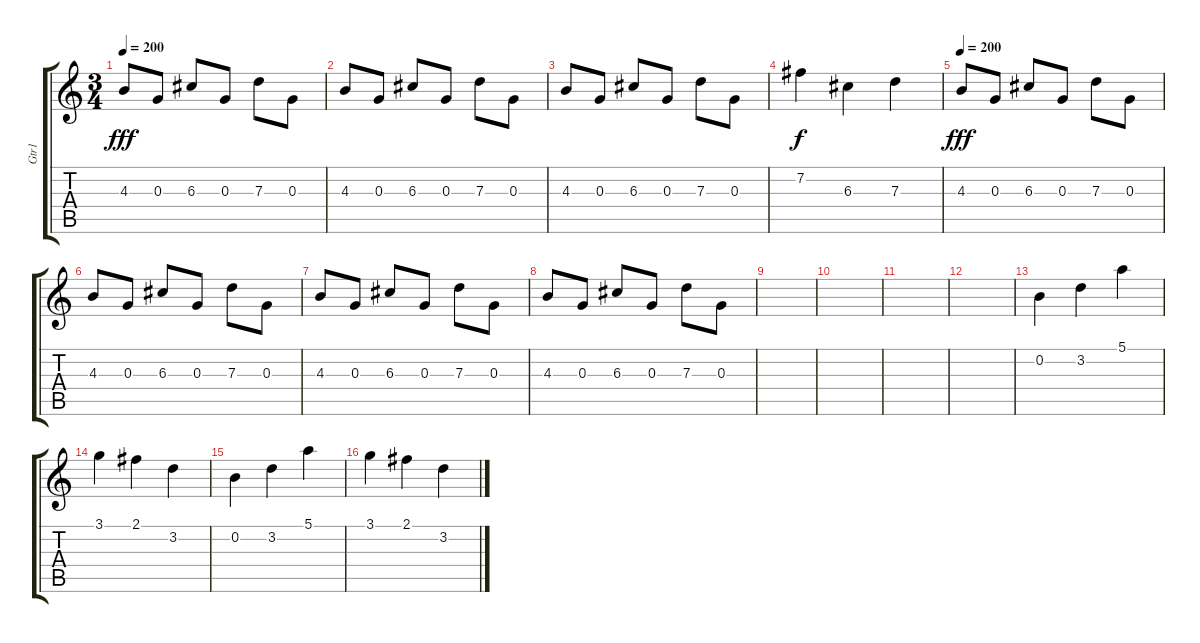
\track ("Gtr1" "Gtr1") {instrument electricguitarjazz}
\staff {score tabs}
\tuning (E4 B3 G3 D3 A2 D2) {hide}
\ts (3 4)
\tempo 200
\clef g2
\ks c
4.3.8{dy fff} 0.3.8 6.3.8 0.3.8 7.3.8 0.3.8 |
4.3.8 0.3.8 6.3.8 0.3.8 7.3.8 0.3.8 |
4.3.8 0.3.8 6.3.8 0.3.8 7.3.8 0.3.8 |
7.2.4{dy f} 6.3.4 7.3.4 |
\tempo 200
4.3.8{dy fff instrument distortionguitar} 0.3.8 6.3.8 0.3.8 7.3.8 0.3.8 |
4.3.8 0.3.8 6.3.8 0.3.8 7.3.8 0.3.8 |
4.3.8 0.3.8 6.3.8 0.3.8 7.3.8 0.3.8 |
4.3.8 0.3.8 6.3.8 0.3.8 7.3.8 0.3.8 |
|
|
|
|
0.2.4 3.2.4 5.1.4 |
3.1.4 2.1.4 3.2.4 |
0.2.4 3.2.4 5.1.4 |
3.1.4 2.1.4 3.2.4
